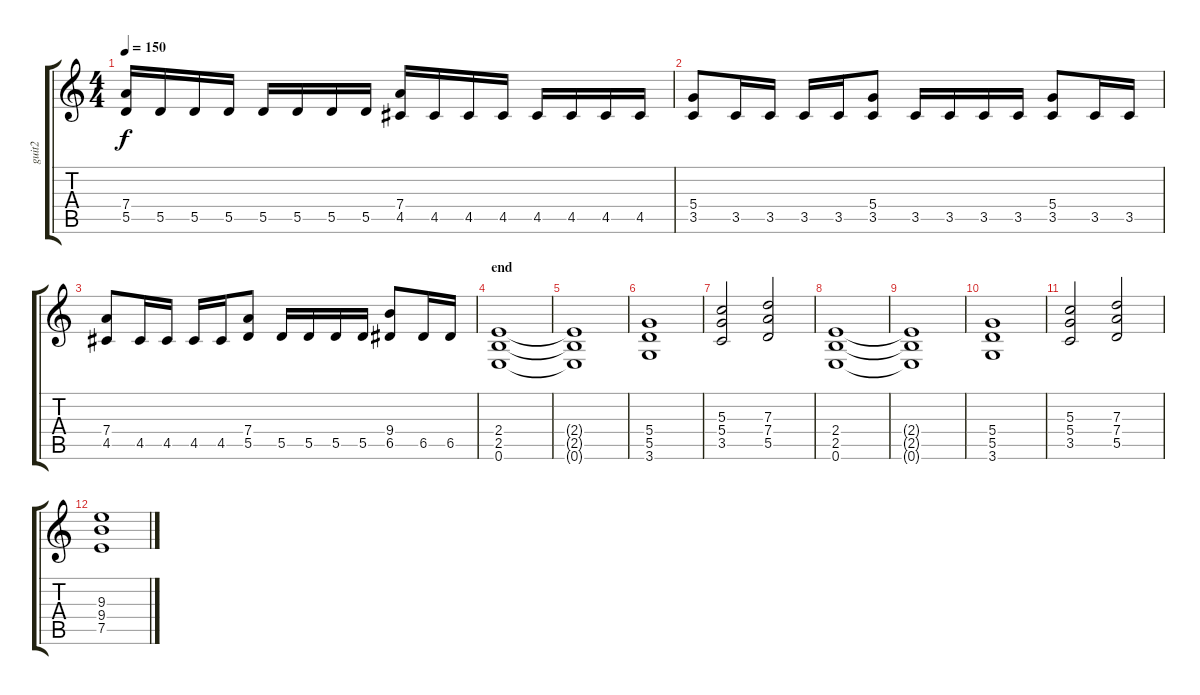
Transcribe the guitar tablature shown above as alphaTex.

\track ("guit2" "guit2") {instrument distortionguitar}
\staff {score tabs}
\tuning (E4 B3 G3 D3 A2 E2) {hide}
\ts (4 4)
\tempo 150
\clef g2
\ks c
(7.4 5.5).16{dy f} 5.5.16 5.5.16 5.5.16 5.5.16 5.5.16 5.5.16 5.5.16 (7.4 4.5).16 4.5.16 4.5.16 4.5.16 4.5.16 4.5.16 4.5.16 4.5.16 |
(5.4 3.5).8 3.5.16 3.5.16 3.5.16 3.5.16 (5.4 3.5).8 3.5.16 3.5.16 3.5.16 3.5.16 (5.4 3.5).8 3.5.16 3.5.16 |
(7.4 4.5).8 4.5.16 4.5.16 4.5.16 4.5.16 (7.4 5.5).8 5.5.16 5.5.16 5.5.16 5.5.16 (9.4 6.5).8 6.5.16 6.5.16 |
\section ("" "end")
(2.4 2.5 0.6).1 |
(2.4{t} 2.5{t} 0.6{t}).1 |
(5.4 5.5 3.6).1 |
(5.3 5.4 3.5).2 (7.3 7.4 5.5).2 |
(2.4 2.5 0.6).1 |
(2.4{t} 2.5{t} 0.6{t}).1 |
(5.4 5.5 3.6).1 |
(5.3 5.4 3.5).2 (7.3 7.4 5.5).2 |
(9.3 9.4 7.5).1
